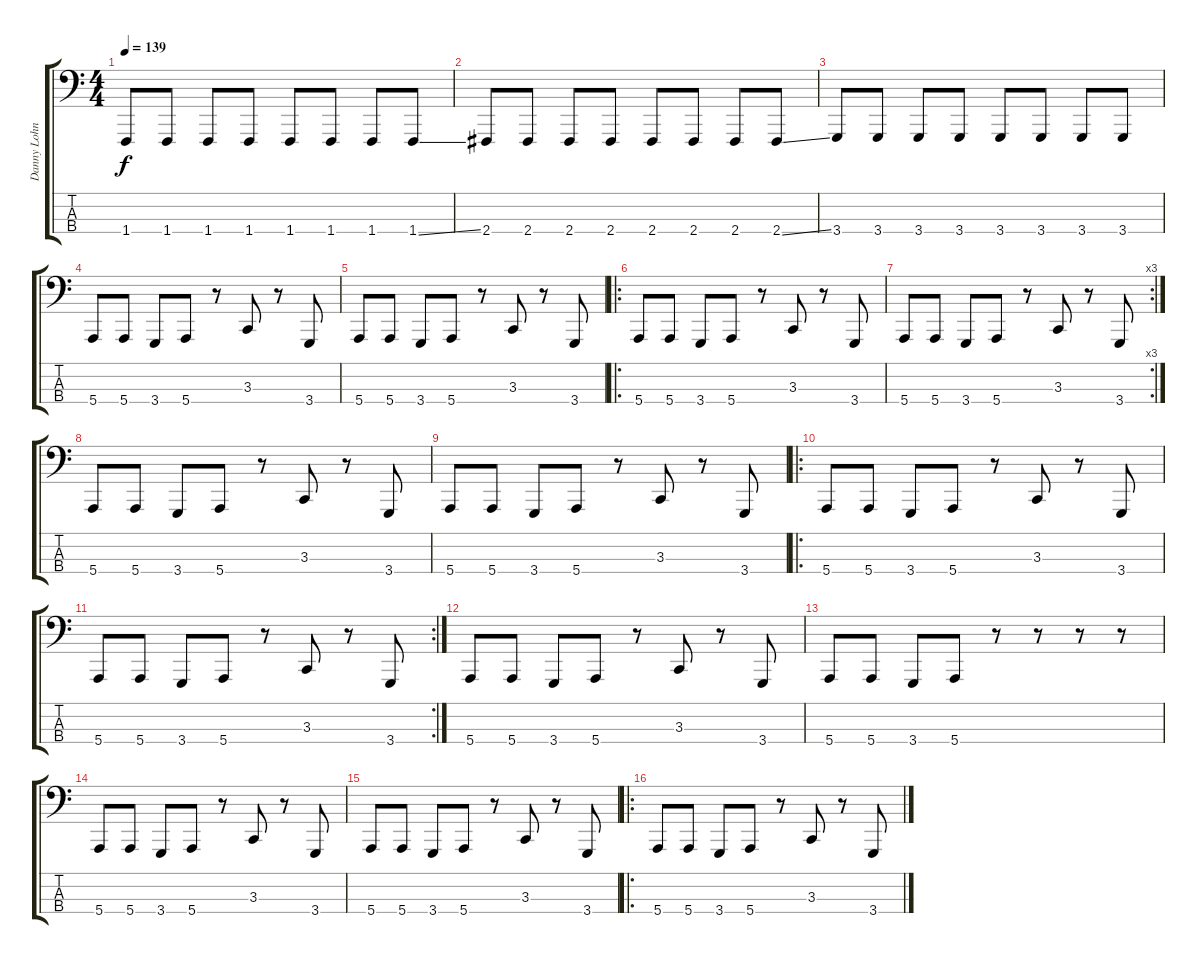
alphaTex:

\track ("Danny Lohner - Bajo Sintetizado" "Danny Lohn") {instrument lead2sawtooth}
\staff {score tabs}
\tuning (G2 D2 A1 E1) {hide}
\ts (4 4)
\tempo 139
\clef f4
\ks c
1.4.8{dy f} 1.4.8 1.4.8 1.4.8 1.4.8 1.4.8 1.4.8 1.4{ss}.8 |
2.4.8 2.4.8 2.4.8 2.4.8 2.4.8 2.4.8 2.4.8 2.4{ss}.8 |
3.4.8 3.4.8 3.4.8 3.4.8 3.4.8 3.4.8 3.4.8 3.4.8 |
5.4.8 5.4.8 3.4.8 5.4.8 r.8 3.3.8 r.8 3.4.8 |
5.4.8 5.4.8 3.4.8 5.4.8 r.8 3.3.8 r.8 3.4.8 |
\ro
5.4.8 5.4.8 3.4.8 5.4.8 r.8 3.3.8 r.8 3.4.8 |
\rc 3
5.4.8 5.4.8 3.4.8 5.4.8 r.8 3.3.8 r.8 3.4.8 |
5.4.8 5.4.8 3.4.8 5.4.8 r.8 3.3.8 r.8 3.4.8 |
5.4.8 5.4.8 3.4.8 5.4.8 r.8 3.3.8 r.8 3.4.8 |
\ro
5.4.8 5.4.8 3.4.8 5.4.8 r.8 3.3.8 r.8 3.4.8 |
\rc 2
5.4.8 5.4.8 3.4.8 5.4.8 r.8 3.3.8 r.8 3.4.8 |
5.4.8 5.4.8 3.4.8 5.4.8 r.8 3.3.8 r.8 3.4.8 |
5.4.8 5.4.8 3.4.8 5.4.8 r.8 r.8 r.8 r.8 |
5.4.8 5.4.8 3.4.8 5.4.8 r.8 3.3.8 r.8 3.4.8 |
5.4.8 5.4.8 3.4.8 5.4.8 r.8 3.3.8 r.8 3.4.8 |
\ro
5.4.8 5.4.8 3.4.8 5.4.8 r.8 3.3.8 r.8 3.4.8
